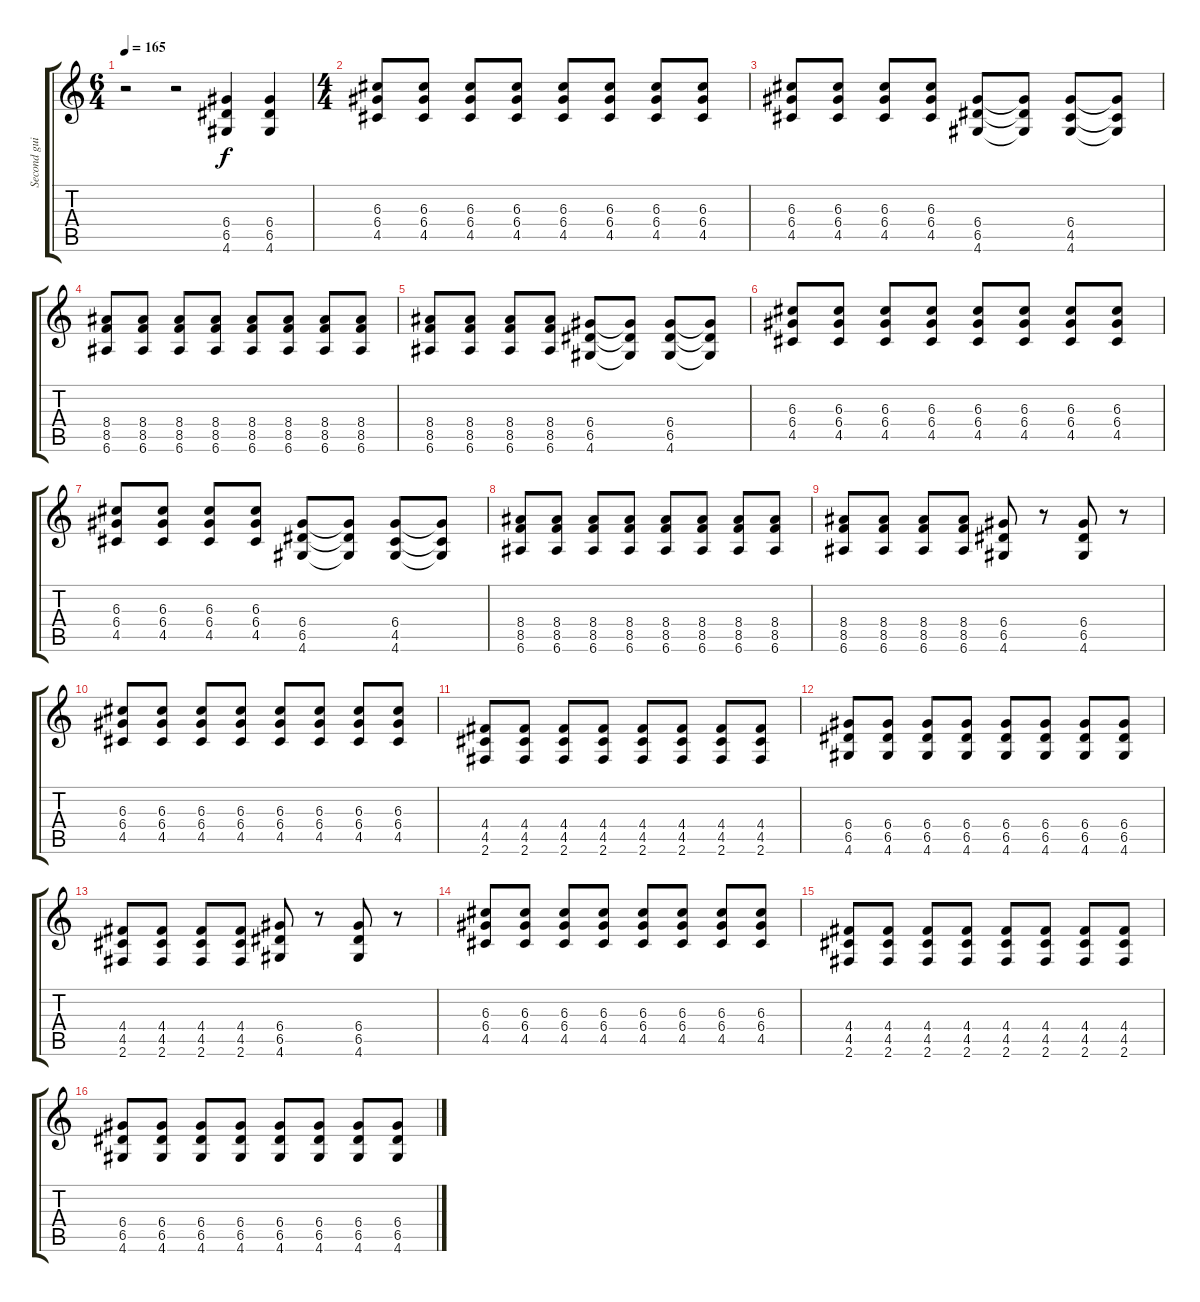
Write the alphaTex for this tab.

\track ("Second guitar" "Second gui") {instrument distortionguitar}
\staff {score tabs}
\tuning (E4 B3 G3 D3 A2 E2) {hide}
\ts (6 4)
\tempo 165
\clef g2
\ks c
r.2{dy f instrument distortionguitar} r.2 (6.4 6.5 4.6).4 (6.4 6.5 4.6).4 |
\ts (4 4)
(6.3 6.4 4.5).8 (6.3 6.4 4.5).8 (6.3 6.4 4.5).8 (6.3 6.4 4.5).8 (6.3 6.4 4.5).8 (6.3 6.4 4.5).8 (6.3 6.4 4.5).8 (6.3 6.4 4.5).8 |
(6.3 6.4 4.5).8 (6.3 6.4 4.5).8 (6.3 6.4 4.5).8 (6.3 6.4 4.5).8 (6.4 6.5 4.6).8 (6.4{t} 6.5{t} 4.6{t}).8 (6.4 4.5 4.6).8 (6.4{t} 4.5{t} 4.6{t}).8 |
(8.4 8.5 6.6).8 (8.4 8.5 6.6).8 (8.4 8.5 6.6).8 (8.4 8.5 6.6).8 (8.4 8.5 6.6).8 (8.4 8.5 6.6).8 (8.4 8.5 6.6).8 (8.4 8.5 6.6).8 |
(8.4 8.5 6.6).8 (8.4 8.5 6.6).8 (8.4 8.5 6.6).8 (8.4 8.5 6.6).8 (6.4 6.5 4.6).8 (6.4{t} 6.5{t} 4.6{t}).8 (6.4 6.5 4.6).8 (6.4{t} 6.5{t} 4.6{t}).8 |
(6.3 6.4 4.5).8 (6.3 6.4 4.5).8 (6.3 6.4 4.5).8 (6.3 6.4 4.5).8 (6.3 6.4 4.5).8 (6.3 6.4 4.5).8 (6.3 6.4 4.5).8 (6.3 6.4 4.5).8 |
(6.3 6.4 4.5).8 (6.3 6.4 4.5).8 (6.3 6.4 4.5).8 (6.3 6.4 4.5).8 (6.4 6.5 4.6).8 (6.4{t} 6.5{t} 4.6{t}).8 (6.4 4.5 4.6).8 (6.4{t} 4.5{t} 4.6{t}).8 |
(8.4 8.5 6.6).8 (8.4 8.5 6.6).8 (8.4 8.5 6.6).8 (8.4 8.5 6.6).8 (8.4 8.5 6.6).8 (8.4 8.5 6.6).8 (8.4 8.5 6.6).8 (8.4 8.5 6.6).8 |
(8.4 8.5 6.6).8 (8.4 8.5 6.6).8 (8.4 8.5 6.6).8 (8.4 8.5 6.6).8 (6.4 6.5 4.6).8 r.8 (6.4 6.5 4.6).8 r.8 |
(6.3 6.4 4.5).8{instrument electricguitarmuted} (6.3 6.4 4.5).8 (6.3 6.4 4.5).8 (6.3 6.4 4.5).8 (6.3 6.4 4.5).8 (6.3 6.4 4.5).8 (6.3 6.4 4.5).8 (6.3 6.4 4.5).8 |
(4.4 4.5 2.6).8 (4.4 4.5 2.6).8 (4.4 4.5 2.6).8 (4.4 4.5 2.6).8 (4.4 4.5 2.6).8 (4.4 4.5 2.6).8 (4.4 4.5 2.6).8 (4.4 4.5 2.6).8 |
(6.4 6.5 4.6).8 (6.4 6.5 4.6).8 (6.4 6.5 4.6).8 (6.4 6.5 4.6).8 (6.4 6.5 4.6).8 (6.4 6.5 4.6).8 (6.4 6.5 4.6).8 (6.4 6.5 4.6).8 |
(4.4 4.5 2.6).8 (4.4 4.5 2.6).8 (4.4 4.5 2.6).8 (4.4 4.5 2.6).8 (6.4 6.5 4.6).8{instrument distortionguitar} r.8 (6.4 6.5 4.6).8 r.8 |
(6.3 6.4 4.5).8{instrument electricguitarmuted} (6.3 6.4 4.5).8 (6.3 6.4 4.5).8 (6.3 6.4 4.5).8 (6.3 6.4 4.5).8 (6.3 6.4 4.5).8 (6.3 6.4 4.5).8 (6.3 6.4 4.5).8 |
(4.4 4.5 2.6).8 (4.4 4.5 2.6).8 (4.4 4.5 2.6).8 (4.4 4.5 2.6).8 (4.4 4.5 2.6).8 (4.4 4.5 2.6).8 (4.4 4.5 2.6).8 (4.4 4.5 2.6).8 |
(6.4 6.5 4.6).8 (6.4 6.5 4.6).8 (6.4 6.5 4.6).8 (6.4 6.5 4.6).8 (6.4 6.5 4.6).8 (6.4 6.5 4.6).8 (6.4 6.5 4.6).8 (6.4 6.5 4.6).8
